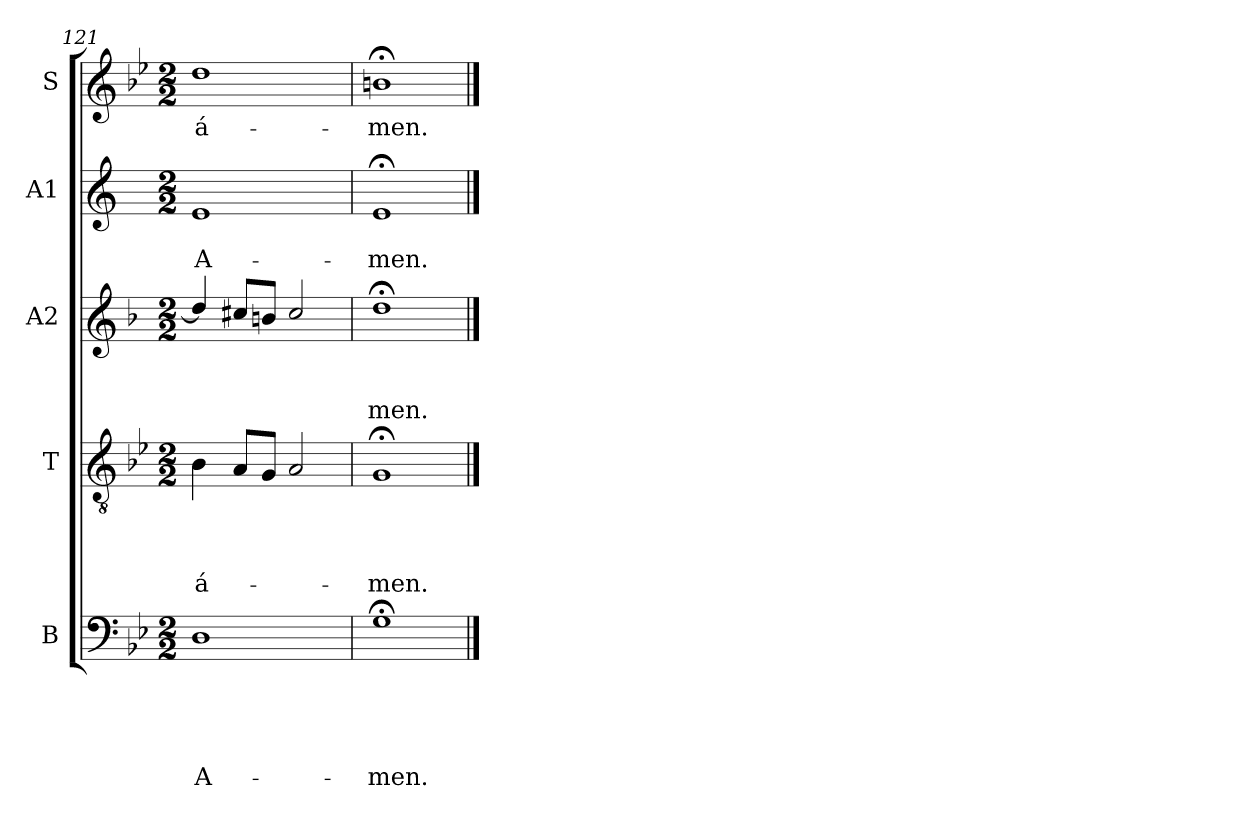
**kern	**text	**text	**text	**text	**text	**kern	**text	**text	**text	**text	**kern	**text	**text	**text	**kern	**text	**text	**kern	**text
*part5	*part5	*part5	*part5	*part5	*part5	*part4	*part4	*part4	*part4	*part4	*part3	*part3	*part3	*part3	*part2	*part2	*part2	*part1	*part1
*staff5	*staff5	*staff5	*staff5	*staff5	*staff5	*staff4	*staff4	*staff4	*staff4	*staff4	*staff3	*staff3	*staff3	*staff3	*staff2	*staff2	*staff2	*staff1	*staff1
*I"B	*	*	*	*	*	*I"T	*	*	*	*	*I"A2	*	*	*	*I"A1	*	*	*I"S	*
!!LO:PB:g=z
*clefF4	*	*	*	*	*	*clefGv2	*	*	*	*	*clefG2	*	*	*	*clefG2	*	*	*clefG2	*
*	*	*	*	*	*	*	*	*	*	*	*ITrd4c7	*	*	*	*ITrd1c2	*	*	*	*
*k[b-e-]	*	*	*	*	*	*k[b-e-]	*	*	*	*	*k[b-e-]	*	*	*	*k[b-e-]	*	*	*k[b-e-]	*
*B-:	*	*	*	*	*	*B-:	*	*	*	*	*B-:	*	*	*	*B-:	*	*	*B-:	*
*M2/2	*	*	*	*	*	*M2/2	*	*	*	*	*M2/2	*	*	*	*M2/2	*	*	*M2/2	*
=121	=121	=121	=121	=121	=121	=121	=121	=121	=121	=121	=121	=121	=121	=121	=121	=121	=121	=121	=121
!	!	!	!	!	!LO:LY:b	!	!	!	!	!LO:LY:b	!	!	!	!	!	!	!LO:LY:b	!	!LO:LY:b
1D	.	.	.	.	A-	4B-\	.	.	.	á-	4g/]	.	.	.	1d	.	A-	1dd	á-
.	.	.	.	.	.	8A/L	.	.	.	.	8f#X/L	.	.	.	.	.	.	.	.
.	.	.	.	.	.	8G/J	.	.	.	.	8e/J	.	.	.	.	.	.	.	.
.	.	.	.	.	.	2A/	.	.	.	.	2f#/	.	.	.	.	.	.	.	.
=122	=122	=122	=122	=122	=122	=122	=122	=122	=122	=122	=122	=122	=122	=122	=122	=122	=122	=122	=122
!	!	!	!	!	!LO:LY:b	!	!	!	!	!LO:LY:b	!	!	!	!LO:LY:b	!	!	!LO:LY:b	!	!LO:LY:b
1G;<	.	.	.	.	-men.	1G;	.	.	.	-men.	1g;	.	.	-men.	1d;	.	-men.	1bn;<	-men.
==	==	==	==	==	==	==	==	==	==	==	==	==	==	==	==	==	==	==	==
*-	*-	*-	*-	*-	*-	*-	*-	*-	*-	*-	*-	*-	*-	*-	*-	*-	*-	*-	*-
